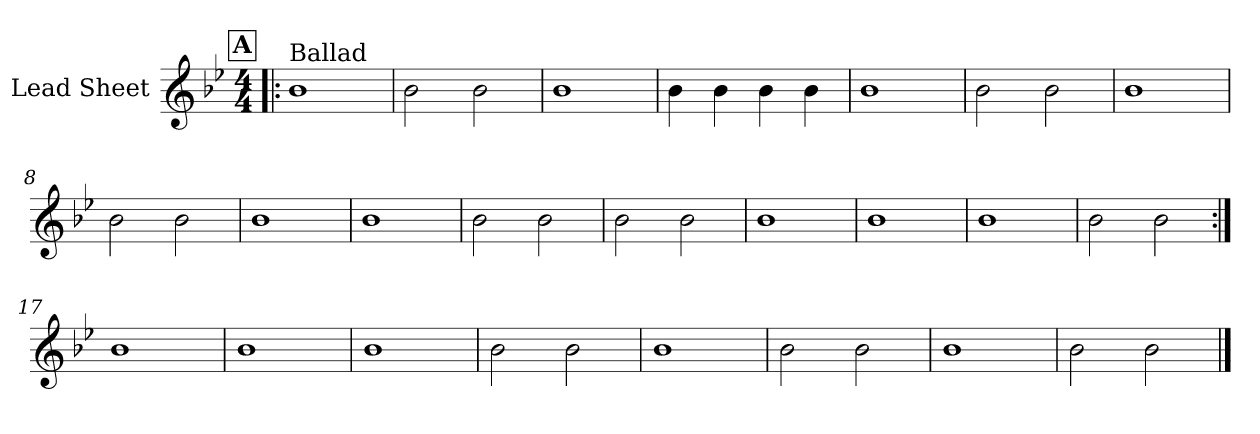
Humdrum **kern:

**kern
*part1
*staff1
*I"Lead Sheet
*clefG2
*k[b-e-]
*B-:
*M4/4
!!LO:REH:place=s1:a:fs=14:t=A
=1!|:
!LO:TX:a:t=Ballad
1b-
=2
2b-\
2b-\
=3
1b-
=4
4b-\
4b-\
4b-\
4b-\
!!LO:LB:g=z
=5
1b-
=6
2b-\
2b-\
=7
1b-
=8
2b-\
2b-\
!!LO:LB:g=z
=9
1b-
=10
1b-
=11
2b-\
2b-\
=12
2b-\
2b-\
!!LO:LB:g=z
=13
1b-
=14
1b-
=15
1b-
=16
2b-\
2b-\
!!LO:LB:g=z
=17:|!
1b-
=18
1b-
=19
1b-
=20
2b-\
2b-\
!!LO:LB:g=z
=21
1b-
=22
2b-\
2b-\
=23
1b-
=24
2b-\
2b-\
==
*-
